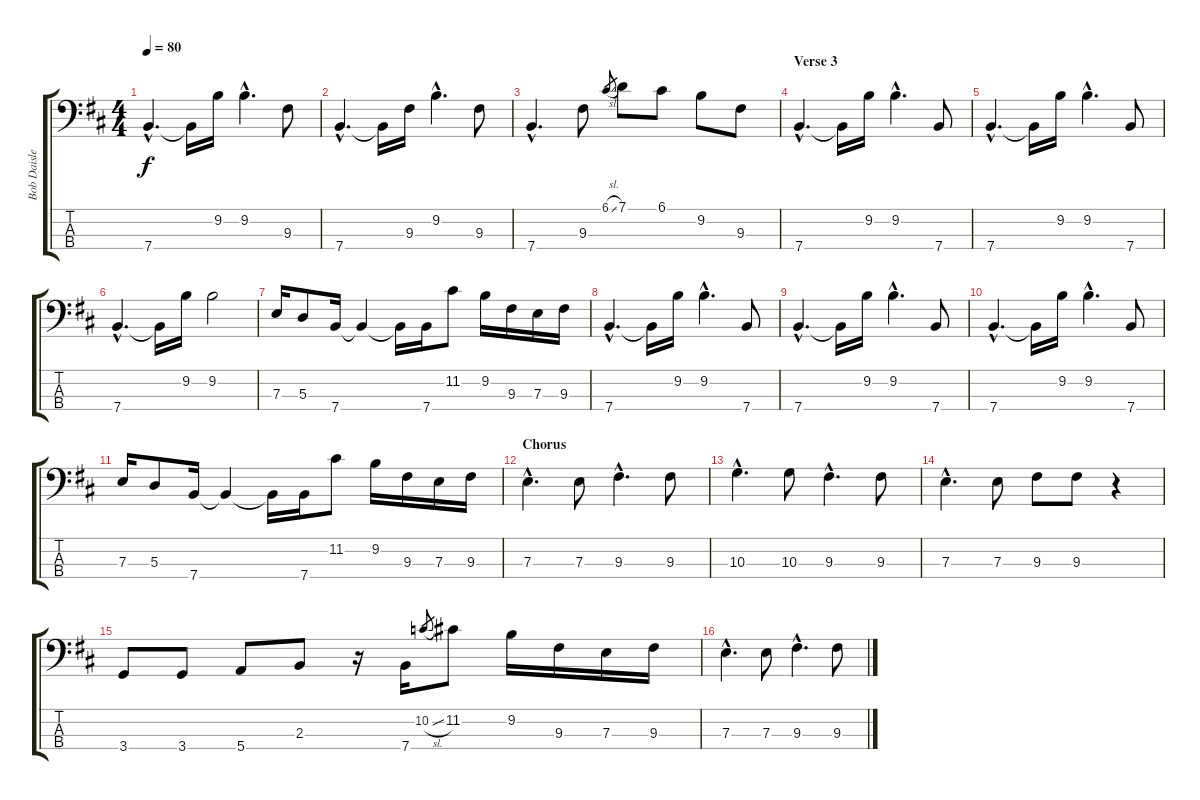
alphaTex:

\track ("Bob Daisley" "Bob Daisle") {instrument fretlessbass}
\staff {score tabs}
\tuning (G2 D2 A1 E1) {hide}
\ts (4 4)
\tempo 80
\clef f4
\ks bminor
7.4{hac}.4{d dy f} 7.4{t}.16 9.2.16 9.2{hac}.4{d} 9.3.8 |
7.4{hac}.4{d} 7.4{t}.16 9.3.16 9.2{hac}.4{d} 9.3.8 |
7.4{hac}.4{d} 9.3.8 6.1{sl}.8{gr} 7.1.8 6.1.8 9.2.8 9.3.8 |
\section ("" "Verse 3")
7.4{hac}.4{d} 7.4{t}.16 9.2.16 9.2{hac}.4{d} 7.4.8 |
7.4{hac}.4{d} 7.4{t}.16 9.2.16 9.2{hac}.4{d} 7.4.8 |
7.4{hac}.4{d} 7.4{t}.16 9.2.16 9.2.2 |
7.3.16 5.3.8 7.4.16 7.4{t}.4 7.4{t}.16 7.4.16 11.2.8 9.2.16 9.3.16 7.3.16 9.3.16 |
7.4{hac}.4{d} 7.4{t}.16 9.2.16 9.2{hac}.4{d} 7.4.8 |
7.4{hac}.4{d} 7.4{t}.16 9.2.16 9.2{hac}.4{d} 7.4.8 |
7.4{hac}.4{d} 7.4{t}.16 9.2.16 9.2{hac}.4{d} 7.4.8 |
7.3.16 5.3.8 7.4.16 7.4{t}.4 7.4{t}.16 7.4.16 11.2.8 9.2.16 9.3.16 7.3.16 9.3.16 |
\section ("" "Chorus")
7.3{hac}.4{d} 7.3.8 9.3{hac}.4{d} 9.3.8 |
10.3{hac}.4{d} 10.3.8 9.3{hac}.4{d} 9.3.8 |
7.3{hac}.4{d} 7.3.8 9.3.8 9.3.8 r.4 |
3.4.8 3.4.8 5.4.8 2.3.8 r.16 7.4.16 10.2{sl}.8{gr} 11.2.8 9.2.16 9.3.16 7.3.16 9.3.16 |
7.3{hac}.4{d} 7.3.8 9.3{hac}.4{d} 9.3.8
